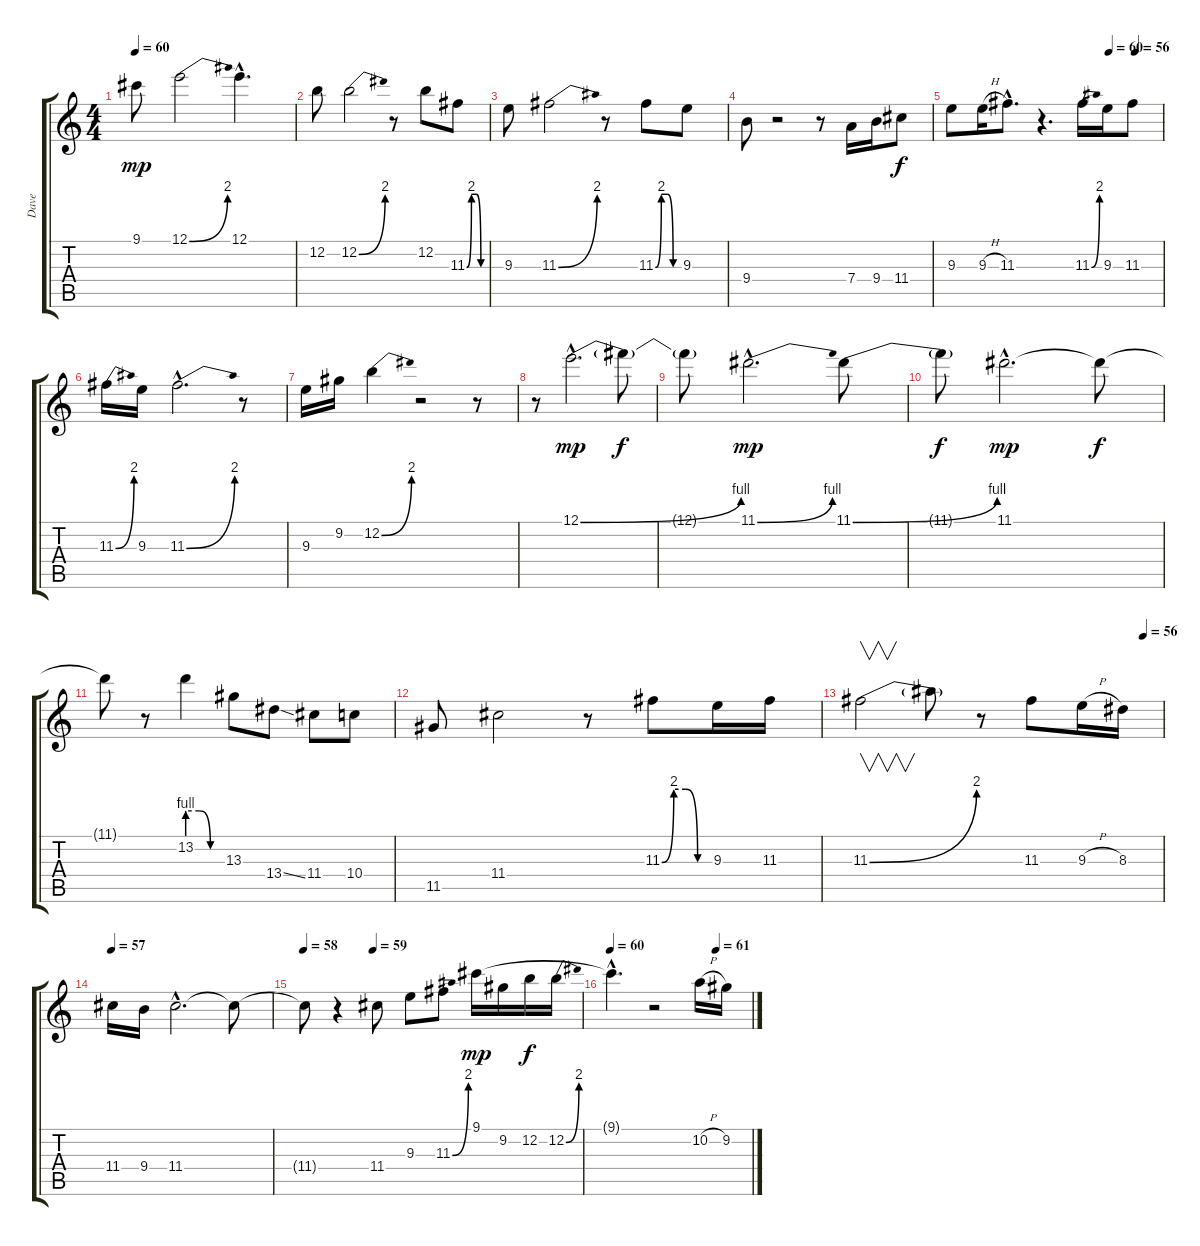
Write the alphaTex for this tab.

\track ("Dave" "Dave") {instrument electricguitarjazz}
\staff {score tabs}
\tuning (E4 B3 G3 D3 A2 E2) {hide}
\ts (4 4)
\tempo 60
\clef g2
\ks c
9.1.8{dy mp} 12.1{be (bend 0 0 60 8)}.2 12.1{hac}.4{d} |
12.2.8 12.2{be (bend 0 0 60 8)}.2 r.8 12.2.8 11.3{be (custom 0 0 15 8 30 8 45 0 60 0)}.8 |
9.3.8 11.3{be (bend 0 0 60 8)}.2 r.8 11.3{be (custom 0 0 15 8 30 8 45 0 60 0)}.8 9.3.8 |
9.4.8 r.2 r.8 7.4.16 9.4.16 11.4.8{dy f} |
\tempo (60 0.75)
\tempo (56 0.875)
9.3.8 9.3{h}.16 11.3{hac}.8{d} r.4{d} 11.3{be (bend 0 0 60 8)}.16 9.3.16 11.3.8 |
11.3{be (bend 0 0 60 8)}.16 9.3.16 11.3{be (bend 0 0 60 8) hac}.2{d} r.8 |
9.3.16 9.2.16 12.2{be (bend 0 0 60 8)}.4{volume 10} r.2 r.8 |
r.8 12.1{be (bend 0 0 60 4) hac}.2{d dy mp} 12.1{t}.8{dy f} |
12.1{t}.8 11.1{be (bend 0 0 60 4) hac}.2{d dy mp volume 11} 11.1{be (bend 0 0 60 4)}.8 |
11.1{t}.8{dy f} 11.1{hac}.2{d dy mp} 11.1{t}.8{dy f} |
11.1{t}.8 r.8 13.2{be (custom 0 4 20 4 40 0 60 0)}.4{volume 9} 13.3.8 13.4{ss}.8 11.4.8 10.4.8 |
11.5.8 11.4.2 r.8 11.3{be (custom 0 0 15 8 30 8 45 0 60 0)}.8 9.3.16 11.3.16 |
\tempo (56 0.9375)
11.3{be (bend 0 0 60 8)}.2{v} 11.3{t}.8 r.8 11.3.8 9.3{h}.16 8.3.16 |
\tempo 57
11.4.16 9.4.16 11.4{hac}.2{d} 11.4{t}.8 |
\tempo 58
\tempo (59 0.25)
11.4{t}.8 r.4 11.4.8 9.3.8 11.3{be (bend 0 0 60 8)}.8 9.1.16{dy mp} 9.2.16 12.2.16{dy f} 12.2{be (bend 0 0 60 8)}.16 |
\tempo 60
\tempo (61 0.75)
9.1{hac t}.4{d} r.2 10.2{h}.16 9.2.16
